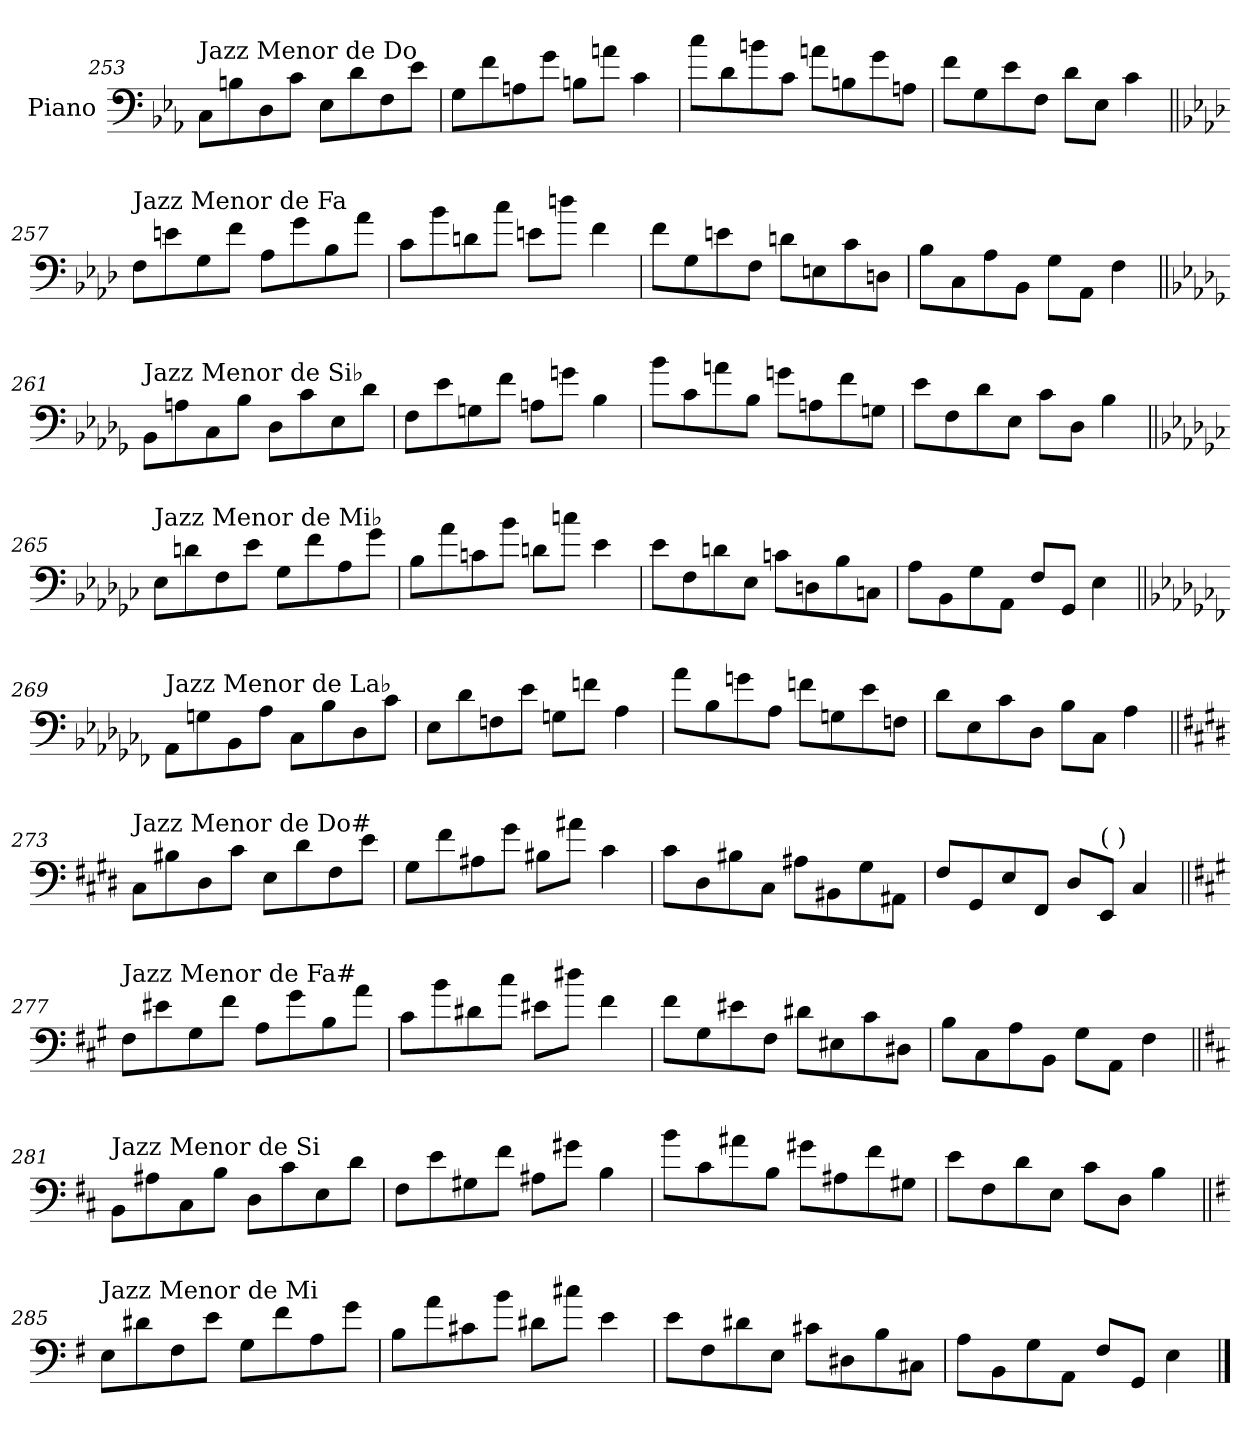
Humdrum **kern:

**kern
*part1
*staff1
*I"Piano
*I'Pno.
!!LO:LB:g=z
*clefF4
*k[b-e-a-]
=253
!LO:TX:a:t=Jazz Menor de Do
8C\L
8Bn\
8D\
8c\J
8E-\L
8d\
8F\
8e-\J
=254
8G\L
8f\
8An\
8g\J
8Bn\L
8an\J
4c\
=255
8cc\L
8d\
8bn\
8c\J
8an\L
8Bn\
8g\
8An\J
=256
8f\L
8G\
8e-\
8F\J
8d\L
8E-\J
4c\
!!LO:LB:g=z
=257||
*k[b-e-a-d-]
!LO:TX:a:t=Jazz Menor de Fa
8F\L
8en\
8G\
8f\J
8A-\L
8g\
8B-\
8a-\J
=258
8c\L
8b-\
8dn\
8cc\J
8en\L
8ddn\J
4f\
=259
8f\L
8G\
8en\
8F\J
8dn\L
8En\
8c\
8Dn\J
=260
8B-\L
8C\
8A-\
8BB-\J
8G\L
8AA-\J
4F\
!!LO:LB:g=z
=261||
*k[b-e-a-d-g-]
!LO:TX:a:t=Jazz Menor de Si♭
8BB-\L
8An\
8C\
8B-\J
8D-\L
8c\
8E-\
8d-\J
=262
8F\L
8e-\
8Gn\
8f\J
8An\L
8gn\J
4B-\
=263
8b-\L
8c\
8an\
8B-\J
8gn\L
8An\
8f\
8Gn\J
=264
8e-\L
8F\
8d-\
8E-\J
8c\L
8D-\J
4B-\
!!LO:PB:g=z
=265||
*k[b-e-a-d-g-c-]
!LO:TX:a:t=Jazz Menor de Mi♭
8E-\L
8dn\
8F\
8e-\J
8G-\L
8f\
8A-\
8g-\J
=266
8B-\L
8a-\
8cn\
8b-\J
8dn\L
8ccn\J
4e-\
=267
8e-\L
8F\
8dn\
8E-\J
8cn\L
8Dn\
8B-\
8Cn\J
=268
8A-\L
8BB-\
8G-\
8AA-\J
8F/L
8GG-/J
4E-\
!!LO:LB:g=z
=269||
*k[b-e-a-d-g-c-f-]
!LO:TX:a:t=Jazz Menor de La♭
8AA-\L
8Gn\
8BB-\
8A-\J
8C-\L
8B-\
8D-\
8c-\J
=270
8E-\L
8d-\
8Fn\
8e-\J
8Gn\L
8fn\J
4A-\
=271
8a-\L
8B-\
8gn\
8A-\J
8fn\L
8Gn\
8e-\
8Fn\J
=272
8d-\L
8E-\
8c-\
8D-\J
8B-\L
8C-\J
4A-\
!!LO:LB:g=z
=273||
*k[f#c#g#d#]
!LO:TX:a:t=Jazz Menor de Do#
8C#\L
8B#X\
8D#\
8c#\J
8E\L
8d#\
8F#\
8e\J
=274
8G#\L
8f#\
8A#X\
8g#\J
8B#X\L
8a#X\J
4c#\
=275
8c#\L
8D#\
8B#X\
8C#\J
8A#X\L
8BB#X\
8G#\
8AA#X\J
=276
8F#/L
8GG#/
8E/
8FF#/J
8D#/L
!LO:TX:a:t=(    )
8EE/J
4C#/
!!LO:LB:g=z
=277||
*k[f#c#g#]
!LO:TX:a:t=Jazz Menor de Fa#
8F#\L
8e#X\
8G#\
8f#\J
8A\L
8g#\
8B\
8a\J
=278
8c#\L
8b\
8d#X\
8cc#\J
8e#X\L
8dd#X\J
4f#\
=279
8f#\L
8G#\
8e#X\
8F#\J
8d#X\L
8E#X\
8c#\
8D#X\J
=280
8B\L
8C#\
8A\
8BB\J
8G#\L
8AA\J
4F#\
!!LO:LB:g=z
=281||
*k[f#c#]
!LO:TX:a:t=Jazz Menor de Si
8BB\L
8A#X\
8C#\
8B\J
8D\L
8c#\
8E\
8d\J
=282
8F#\L
8e\
8G#X\
8f#\J
8A#X\L
8g#X\J
4B\
=283
8b\L
8c#\
8a#X\
8B\J
8g#X\L
8A#X\
8f#\
8G#X\J
=284
8e\L
8F#\
8d\
8E\J
8c#\L
8D\J
4B\
!!LO:LB:g=z
=285||
*k[f#]
!LO:TX:a:t=Jazz Menor de Mi
8E\L
8d#X\
8F#\
8e\J
8G\L
8f#\
8A\
8g\J
=286
8B\L
8a\
8c#X\
8b\J
8d#X\L
8cc#X\J
4e\
=287
8e\L
8F#\
8d#X\
8E\J
8c#X\L
8D#X\
8B\
8C#X\J
=288
8A\L
8BB\
8G\
8AA\J
8F#/L
8GG/J
4E\
==
*-
